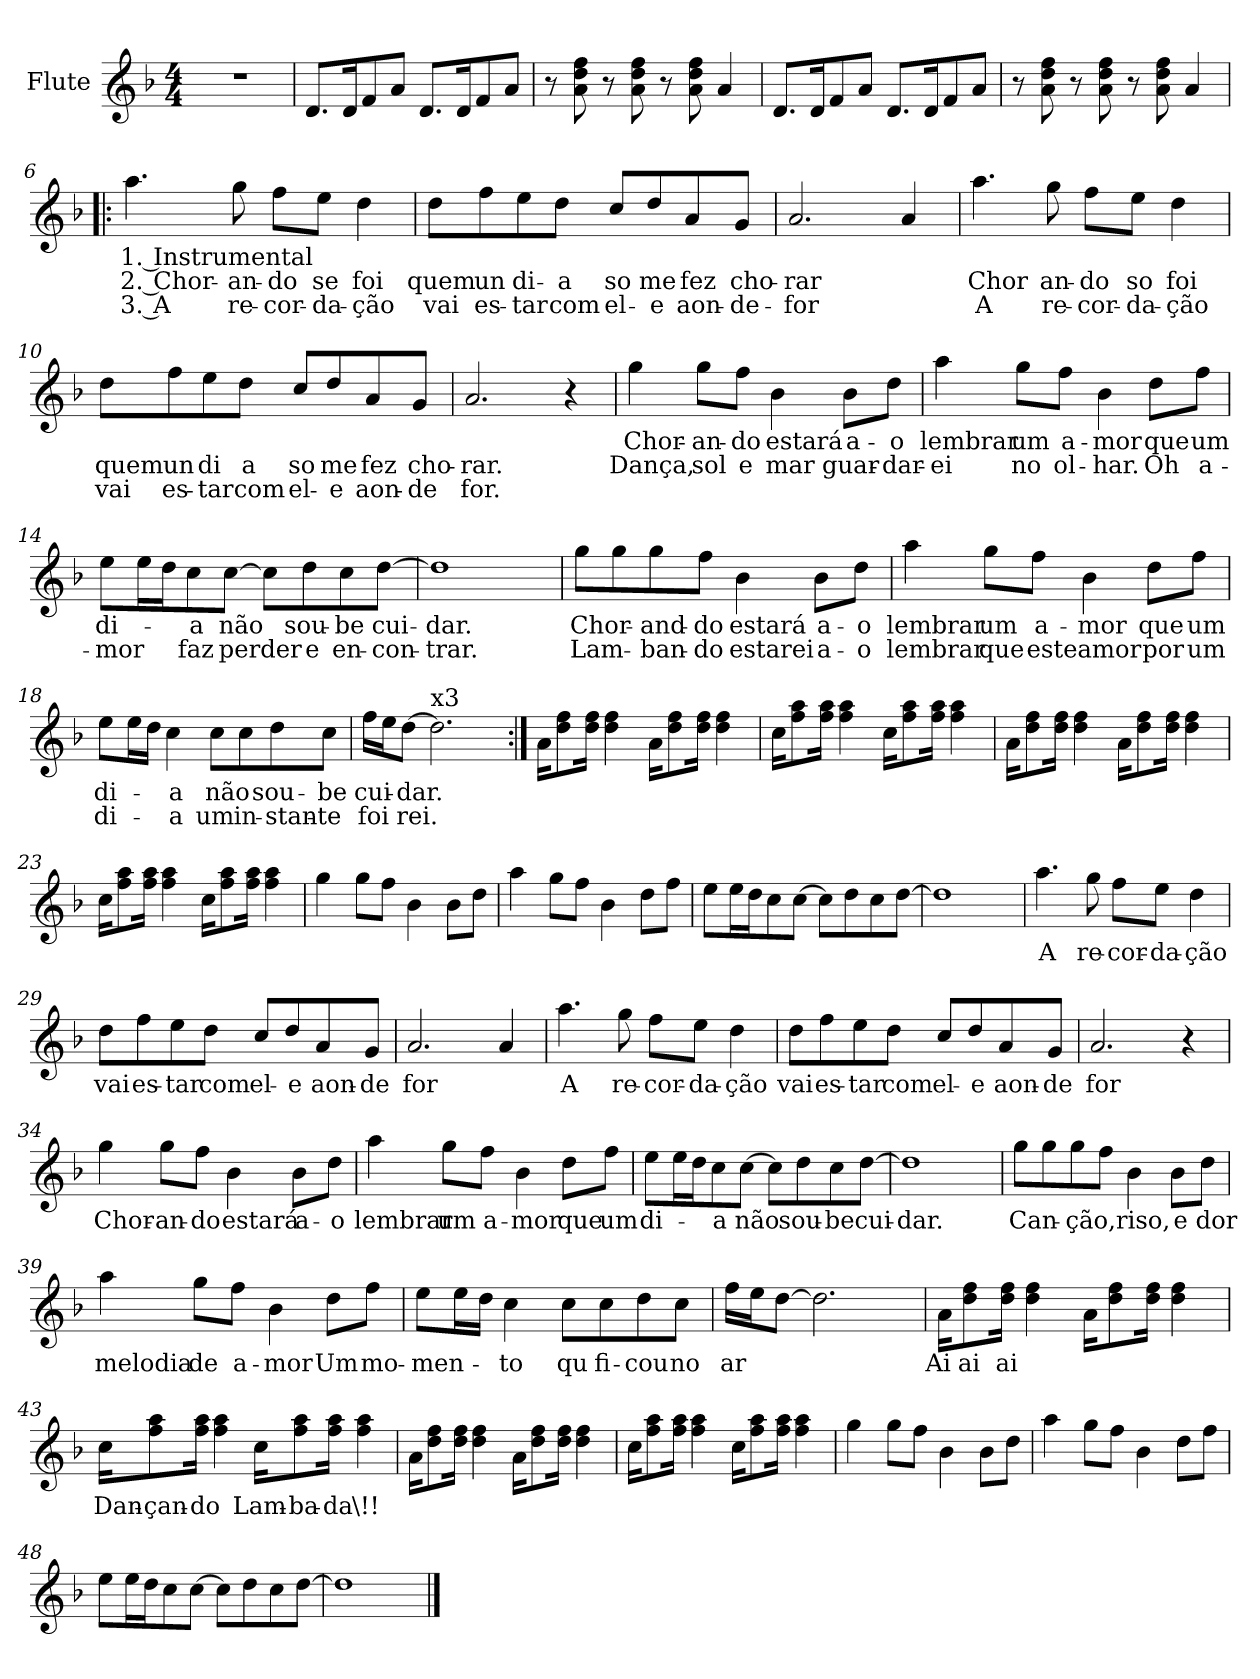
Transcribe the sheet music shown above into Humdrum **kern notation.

**kern	**text	**text	**text	**text
*part1	*part1	*part1	*part1	*part1
*staff1	*staff1	*staff1	*staff1	*staff1
*I"Flute	*	*	*	*
*I'Fl.	*	*	*	*
*clefG2	*	*	*	*
*k[b-]	*	*	*	*
*F:	*	*	*	*
*M4/4	*	*	*	*
=1	=1	=1	=1	=1
1r	.	.	.	.
=2	=2	=2	=2	=2
8.d/L	.	.	.	.
16d/K	.	.	.	.
8f/	.	.	.	.
8a/J	.	.	.	.
8.d/L	.	.	.	.
16d/K	.	.	.	.
8f/	.	.	.	.
8a/J	.	.	.	.
=3	=3	=3	=3	=3
8r	.	.	.	.
8a\ 8dd\ 8ff\	.	.	.	.
8r	.	.	.	.
8a\ 8dd\ 8ff\	.	.	.	.
8r	.	.	.	.
8a\ 8dd\ 8ff\	.	.	.	.
4a/	.	.	.	.
=4	=4	=4	=4	=4
8.d/L	.	.	.	.
16d/K	.	.	.	.
8f/	.	.	.	.
8a/J	.	.	.	.
8.d/L	.	.	.	.
16d/K	.	.	.	.
8f/	.	.	.	.
8a/J	.	.	.	.
=5	=5	=5	=5	=5
8r	.	.	.	.
8a\ 8dd\ 8ff\	.	.	.	.
8r	.	.	.	.
8a\ 8dd\ 8ff\	.	.	.	.
8r	.	.	.	.
8a\ 8dd\ 8ff\	.	.	.	.
4a/	.	.	.	.
!!LO:LB:g=z
=6!|:	=6!|:	=6!|:	=6!|:	=6!|:
4.aa\	1. Instrumental	2. Chor-	3. A	.
8gg\	.	-an-	re-	.
8ff\L	.	-do	-cor-	.
8ee\J	.	se	-da-	.
4dd\	.	foi	-ção	.
=7	=7	=7	=7	=7
8dd\L	.	quem	vai	.
8ff\	.	un	es-	.
8ee\	.	di-	-tar	.
8dd\J	.	-a	com	.
8cc/L	.	so	el-	.
8dd/	.	me	-e	.
8a/	.	fez	aon-	.
8g/J	.	cho-	-de-	.
=8	=8	=8	=8	=8
2.a/	.	-rar	-for	.
4a/	.	.	.	.
=9	=9	=9	=9	=9
4.aa\	.	Chor	A	.
8gg\	.	an-	re-	.
8ff\L	.	-do	-cor-	.
8ee\J	.	so	-da-	.
4dd\	.	foi	-ção	.
=10	=10	=10	=10	=10
8dd\L	.	quem	vai	.
8ff\	.	un	es-	.
8ee\	.	di	-tar	.
8dd\J	.	a	com	.
8cc/L	.	so	el-	.
8dd/	.	me	-e	.
8a/	.	fez	aon-	.
8g/J	.	cho-	-de	.
=11	=11	=11	=11	=11
2.a/	.	-rar.	for.	.
4r	.	.	.	.
!!LO:LB:g=z
=12	=12	=12	=12	=12
4gg\	Chor-	Dança,	.	.
8gg\L	-an-	sol	.	.
8ff\J	-do	e	.	.
4b-\	estará	mar	.	.
8b-\L	a-	guar-	.	.
8dd\J	-o	-dar-	.	.
=13	=13	=13	=13	=13
4aa\	lembrar	-ei	.	.
8gg\L	um	no	.	.
8ff\J	a-	ol-	.	.
4b-\	-mor	-har.	.	.
8dd\L	que	Oh	.	.
8ff\J	um	a-	.	.
=14	=14	=14	=14	=14
8ee\L	di-	-mor	.	.
16ee\L	.	.	.	.
16dd\J	.	.	.	.
8cc\	-a	faz	.	.
[8cc\J	não	perder	.	.
8cc\L]	.	.	.	.
8dd\	sou-	e	.	.
8cc\	-be	en-	.	.
[8dd\J	cui-	-con-	.	.
=15	=15	=15	=15	=15
1dd]	-dar.	-trar.	.	.
!!LO:LB:g=z
=16	=16	=16	=16	=16
8gg\L	Chor-	Lam-	.	.
8gg\	.	.	.	.
8gg\	-and-	-ban-	.	.
8ff\J	-do	-do	.	.
4b-\	estará	estarei	.	.
8b-\L	a-	a-	.	.
8dd\J	-o	-o	.	.
=17	=17	=17	=17	=17
4aa\	lembrar	lembrar	.	.
8gg\L	um	que	.	.
8ff\J	a-	este	.	.
4b-\	-mor	amor	.	.
8dd\L	que	por	.	.
8ff\J	um	um	.	.
=18	=18	=18	=18	=18
8ee\L	di-	di-	.	.
16ee\L	.	.	.	.
16dd\JJ	.	.	.	.
4cc\	-a	-a	.	.
8cc\L	não	um	.	.
8cc\	.	in-	.	.
8dd\	sou-	-stan-	.	.
8cc\J	-be	-te	.	.
=19	=19	=19	=19	=19
16ff\LL	cui-	foi	.	.
16ee\J	.	.	.	.
[8dd\J	-dar.	rei.	.	.
!LO:TX:a:t=x3	!	!	!	!
2.dd\]	.	.	.	.
!!LO:LB:g=z
=20:|!	=20:|!	=20:|!	=20:|!	=20:|!
16a\KL	.	.	.	.
8dd\ 8ff\	.	.	.	.
16dd\ 16ff\Jk	.	.	.	.
4dd\ 4ff\	.	.	.	.
16a\KL	.	.	.	.
8dd\ 8ff\	.	.	.	.
16dd\ 16ff\Jk	.	.	.	.
4dd\ 4ff\	.	.	.	.
=21	=21	=21	=21	=21
16cc\KL	.	.	.	.
8ff\ 8aa\	.	.	.	.
16ff\ 16aa\Jk	.	.	.	.
4ff\ 4aa\	.	.	.	.
16cc\KL	.	.	.	.
8ff\ 8aa\	.	.	.	.
16ff\ 16aa\Jk	.	.	.	.
4ff\ 4aa\	.	.	.	.
=22	=22	=22	=22	=22
16a\KL	.	.	.	.
8dd\ 8ff\	.	.	.	.
16dd\ 16ff\Jk	.	.	.	.
4dd\ 4ff\	.	.	.	.
16a\KL	.	.	.	.
8dd\ 8ff\	.	.	.	.
16dd\ 16ff\Jk	.	.	.	.
4dd\ 4ff\	.	.	.	.
=23	=23	=23	=23	=23
16cc\KL	.	.	.	.
8ff\ 8aa\	.	.	.	.
16ff\ 16aa\Jk	.	.	.	.
4ff\ 4aa\	.	.	.	.
16cc\KL	.	.	.	.
8ff\ 8aa\	.	.	.	.
16ff\ 16aa\Jk	.	.	.	.
4ff\ 4aa\	.	.	.	.
=24	=24	=24	=24	=24
4gg\	.	.	.	.
8gg\L	.	.	.	.
8ff\J	.	.	.	.
4b-\	.	.	.	.
8b-\L	.	.	.	.
8dd\J	.	.	.	.
=25	=25	=25	=25	=25
4aa\	.	.	.	.
8gg\L	.	.	.	.
8ff\J	.	.	.	.
4b-\	.	.	.	.
8dd\L	.	.	.	.
8ff\J	.	.	.	.
=26	=26	=26	=26	=26
8ee\L	.	.	.	.
16ee\L	.	.	.	.
16dd\J	.	.	.	.
8cc\	.	.	.	.
[8cc\J	.	.	.	.
8cc\L]	.	.	.	.
8dd\	.	.	.	.
8cc\	.	.	.	.
[8dd\J	.	.	.	.
=27	=27	=27	=27	=27
1dd]	.	.	.	.
!!LO:LB:g=z
=28	=28	=28	=28	=28
4.aa\	A	.	.	.
8gg\	re-	.	.	.
8ff\L	-cor-	.	.	.
8ee\J	-da-	.	.	.
4dd\	-ção	.	.	.
=29	=29	=29	=29	=29
8dd\L	vai	.	.	.
8ff\	es-	.	.	.
8ee\	-tar	.	.	.
8dd\J	com	.	.	.
8cc/L	el-	.	.	.
8dd/	-e	.	.	.
8a/	aon-	.	.	.
8g/J	-de	.	.	.
=30	=30	=30	=30	=30
2.a/	for	.	.	.
4a/	.	.	.	.
=31	=31	=31	=31	=31
4.aa\	A	.	.	.
8gg\	re-	.	.	.
8ff\L	-cor-	.	.	.
8ee\J	-da-	.	.	.
4dd\	-ção	.	.	.
=32	=32	=32	=32	=32
8dd\L	vai	.	.	.
8ff\	es-	.	.	.
8ee\	-tar	.	.	.
8dd\J	com	.	.	.
8cc/L	el-	.	.	.
8dd/	-e	.	.	.
8a/	aon-	.	.	.
8g/J	-de	.	.	.
=33	=33	=33	=33	=33
2.a/	for	.	.	.
4r	.	.	.	.
!!LO:LB:g=z
=34	=34	=34	=34	=34
4gg\	Chor-	.	.	.
8gg\L	-an-	.	.	.
8ff\J	-do	.	.	.
4b-\	estará	.	.	.
8b-\L	a-	.	.	.
8dd\J	-o	.	.	.
=35	=35	=35	=35	=35
4aa\	lembrar	.	.	.
8gg\L	um	.	.	.
8ff\J	a-	.	.	.
4b-\	-mor	.	.	.
8dd\L	que	.	.	.
8ff\J	um	.	.	.
=36	=36	=36	=36	=36
8ee\L	di-	.	.	.
16ee\L	.	.	.	.
16dd\J	.	.	.	.
8cc\	-a	.	.	.
[8cc\J	não	.	.	.
8cc\L]	.	.	.	.
8dd\	sou-	.	.	.
8cc\	-be	.	.	.
[8dd\J	cui-	.	.	.
=37	=37	=37	=37	=37
1dd]	-dar.	.	.	.
=38	=38	=38	=38	=38
8gg\L	Can-	.	.	.
8gg\	.	.	.	.
8gg\	-ção,	.	.	.
8ff\J	.	.	.	.
4b-\	riso,	.	.	.
8b-\L	e	.	.	.
8dd\J	dor	.	.	.
!!LO:LB:g=z
=39	=39	=39	=39	=39
4aa\	melodia	.	.	.
8gg\L	de	.	.	.
8ff\J	a-	.	.	.
4b-\	-mor	.	.	.
8dd\L	Um	.	.	.
8ff\J	mo-	.	.	.
=40	=40	=40	=40	=40
8ee\L	-men-	.	.	.
16ee\L	.	.	.	.
16dd\JJ	.	.	.	.
4cc\	-to	.	.	.
8cc\L	qu	.	.	.
8cc\	fi-	.	.	.
8dd\	-cou	.	.	.
8cc\J	no	.	.	.
=41	=41	=41	=41	=41
16ff\LL	ar	.	.	.
16ee\J	.	.	.	.
[8dd\J	.	.	.	.
2.dd\]	.	.	.	.
=42	=42	=42	=42	=42
16a\KL	Ai	.	.	.
8dd\ 8ff\	ai	.	.	.
16dd\ 16ff\Jk	ai	.	.	.
4dd\ 4ff\	.	.	.	.
16a\KL	.	.	.	.
8dd\ 8ff\	.	.	.	.
16dd\ 16ff\Jk	.	.	.	.
4dd\ 4ff\	.	.	.	.
=43	=43	=43	=43	=43
16cc\KL	Dan-	.	.	.
8ff\ 8aa\	-çan-	.	.	.
16ff\ 16aa\Jk	-do	.	.	.
4ff\ 4aa\	.	.	.	.
16cc\KL	Lam-	.	.	.
8ff\ 8aa\	-ba-	.	.	.
16ff\ 16aa\Jk	-da	.	.	.
4ff\ 4aa\	\!!	.	.	.
!!LO:LB:g=z
=44	=44	=44	=44	=44
16a\KL	.	.	.	.
8dd\ 8ff\	.	.	.	.
16dd\ 16ff\Jk	.	.	.	.
4dd\ 4ff\	.	.	.	.
16a\KL	.	.	.	.
8dd\ 8ff\	.	.	.	.
16dd\ 16ff\Jk	.	.	.	.
4dd\ 4ff\	.	.	.	.
=45	=45	=45	=45	=45
16cc\KL	.	.	.	.
8ff\ 8aa\	.	.	.	.
16ff\ 16aa\Jk	.	.	.	.
4ff\ 4aa\	.	.	.	.
16cc\KL	.	.	.	.
8ff\ 8aa\	.	.	.	.
16ff\ 16aa\Jk	.	.	.	.
4ff\ 4aa\	.	.	.	.
=46	=46	=46	=46	=46
4gg\	.	.	.	.
8gg\L	.	.	.	.
8ff\J	.	.	.	.
4b-\	.	.	.	.
8b-\L	.	.	.	.
8dd\J	.	.	.	.
=47	=47	=47	=47	=47
4aa\	.	.	.	.
8gg\L	.	.	.	.
8ff\J	.	.	.	.
4b-\	.	.	.	.
8dd\L	.	.	.	.
8ff\J	.	.	.	.
=48	=48	=48	=48	=48
8ee\L	.	.	.	.
16ee\L	.	.	.	.
16dd\J	.	.	.	.
8cc\	.	.	.	.
[8cc\J	.	.	.	.
8cc\L]	.	.	.	.
8dd\	.	.	.	.
8cc\	.	.	.	.
[8dd\J	.	.	.	.
=49	=49	=49	=49	=49
1dd]	.	.	.	.
==	==	==	==	==
*-	*-	*-	*-	*-
